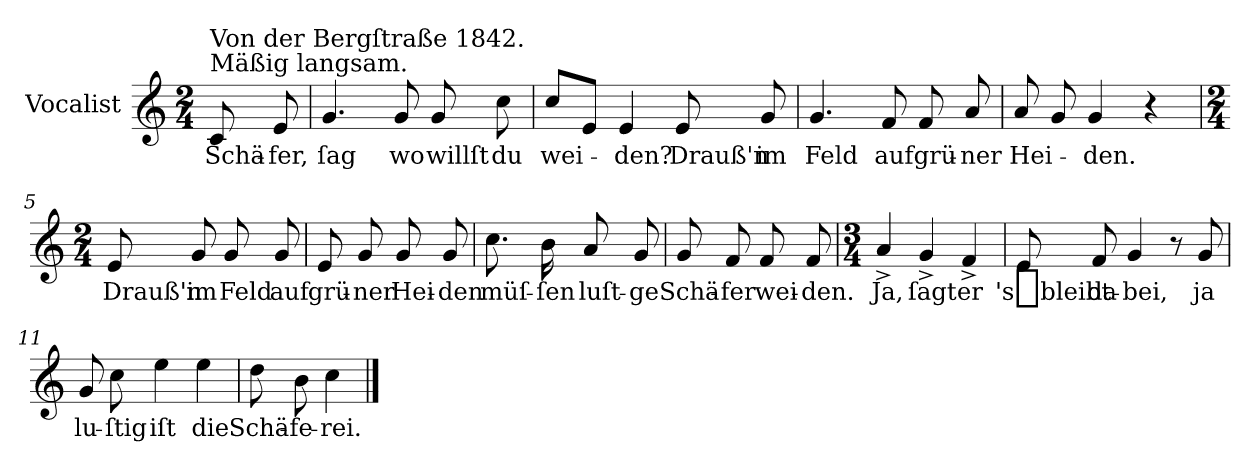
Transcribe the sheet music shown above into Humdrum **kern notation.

**kern	**text
*part1	*part1
*staff1	*staff1
*I"Vocalist	*
*k[]	*
*C:	*
*M2/4	*
=	=
!LO:TX:a:t=Mäßig langsam.	!
!LO:TX:a:t=Von der Bergſtraße 1842.	!
8c	Schä-
8e	-fer,
=1	=1
4.g	ſag
8g	wo
8g	willſt
8cc	du
=2	=2
8ccL	wei-
8eJ	.
4e	-den?
8e	Drauß'n
8g	im
=3	=3
4.g	Feld
8f	auf
8f	grü-
8a	-ner
=4	=4
8a	Hei-
8g	.
4g	-den.
4r	.
=5	=5
*M2/4	*
8e	Drauß'n
8g	im
8g	Feld
8g	auf
=6	=6
8e	grü-
8g	-ner
8g	Hei-
8g	-den
=7	=7
8.cc	müſ-
16b	-ſen
8a	luſt-
8g	-ge
=8	=8
8g	Schä-
8f	-fer
8f	wei-
8f	-den.
=9	=9
*M3/4	*
4a^	Ja,
4g^	ſagt
4f^	er
=10	=10
8e	's_bleibt
8f	da-
4g	-bei,
8r	.
8g	ja
=11	=11
8g	lu-
8cc	-ſtig
4ee	iſt
4ee	die
=12	=12
8dd	Schä-
8b	-fe-
4cc	-rei.
==	==
*-	*-
